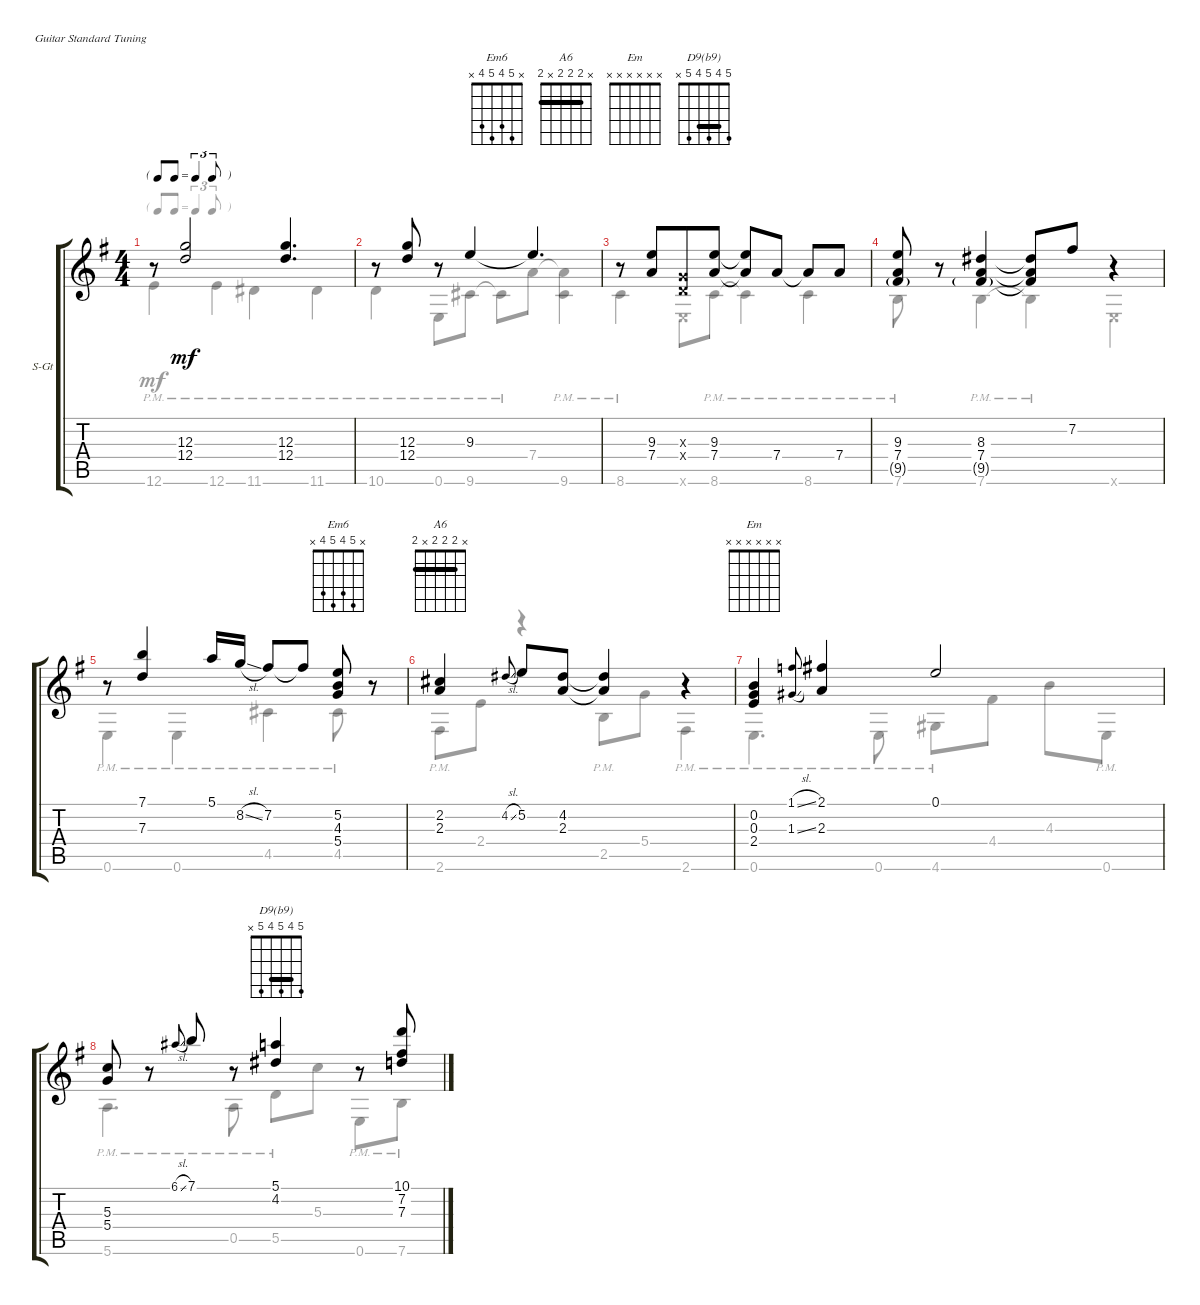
\defaultSystemsLayout 4
\bracketExtendMode groupsimilarinstruments
\firstSystemTrackNameOrientation horizontal
\otherSystemsTrackNameOrientation horizontal
\chordDiagramsInScore
\track ("Steel Guitar" "S-Gt") {instrument acousticguitarsteel}
\staff {score tabs}
\tuning (E4 B3 G3 D3 A2 E2)
\chord ("Em6" x 5 4 5 4 x)
\chord ("A6" x 2 2 2 x 2) {barre (2 2 2)}
\chord ("Em" x x x x x x)
\chord ("D9(b9)" 5 4 5 4 5 x) {barre 4}
\voice
\ts (4 4)
\tf triplet8th
\tempo (120 hide)
\clef g2
\ks eminor
r.8{dy mf instrument acousticguitarsteel} (12.3 12.4).2 (12.3 12.4).4{d} |
r.8 (12.3 12.4).8 r.8 9.3.4 9.3{t}.4{d} |
r.8 (9.3 7.4).8{beam merge} (0.4{x} 0.3{x}).8 (9.3 7.4).8 (9.3{t} 7.4{t}).8 7.4.8 7.4{t}.8 7.4.8 |
(9.3 7.4 9.5{g}).8 r.8 (8.3 7.4 9.5{g}).4 (8.3{t} 7.4{t} 9.5{t}).8 7.2.8 r.4 |
r.8 (7.1 7.3).4 5.1.16 8.2{sl}.16 7.2.8 7.2{t}.8 (5.2 4.3 5.4).8{ch "Em6"} r.8 |
(2.2 2.3).4{ch "A6"} 4.2{sl}.8{gr onbeat} 5.2.8 (4.2 2.3).8 (4.2{t} 2.3{t}).4 r.4 |
(0.2 0.3 2.4).4{ch "Em"} (1.1{sl} 1.3{sl}).8{gr onbeat} (2.1 2.3).4 0.1.2 |
(5.4 5.3).8 r.8 6.1{sl}.8{gr onbeat} 7.1.8 r.8 (4.2 5.1).4{ch "D9(b9)"} r.8 (10.1 7.2 7.3).8
\voice
\clef g2
\ottava regular
\simile none
\ks eminor
12.6{pm}.4{dy mf} 12.6{pm}.4 11.6{pm}.4 11.6{pm}.4 |
10.6{pm}.4 0.6{pm}.8 9.6{pm}.8 9.6{pm t}.8 7.4.8 (9.6{pm} 7.4{t}).4 |
8.6{pm}.4 0.6{x}.8 8.6{pm}.8 8.6{pm t}.4 8.6{pm}.4 |
7.6{pm}.8 r.8 7.6{pm}.4 7.6{pm t}.4 0.6{x}.4 |
0.6{pm}.4 0.6{pm}.4 4.5{pm}.4 4.5{pm}.8 r.8 |
2.6{pm}.8 2.4.8 r.4 2.5{pm}.8 5.4.8 2.6{pm}.4 |
0.6{pm}.4{d} 0.6{pm}.8 4.6{pm}.8 4.4.8 4.3.8 0.6{pm}.8 |
5.6{pm}.4{d} 0.5{pm}.8 5.5{pm}.8 5.3.8 0.6{pm}.8 7.6{pm}.8
